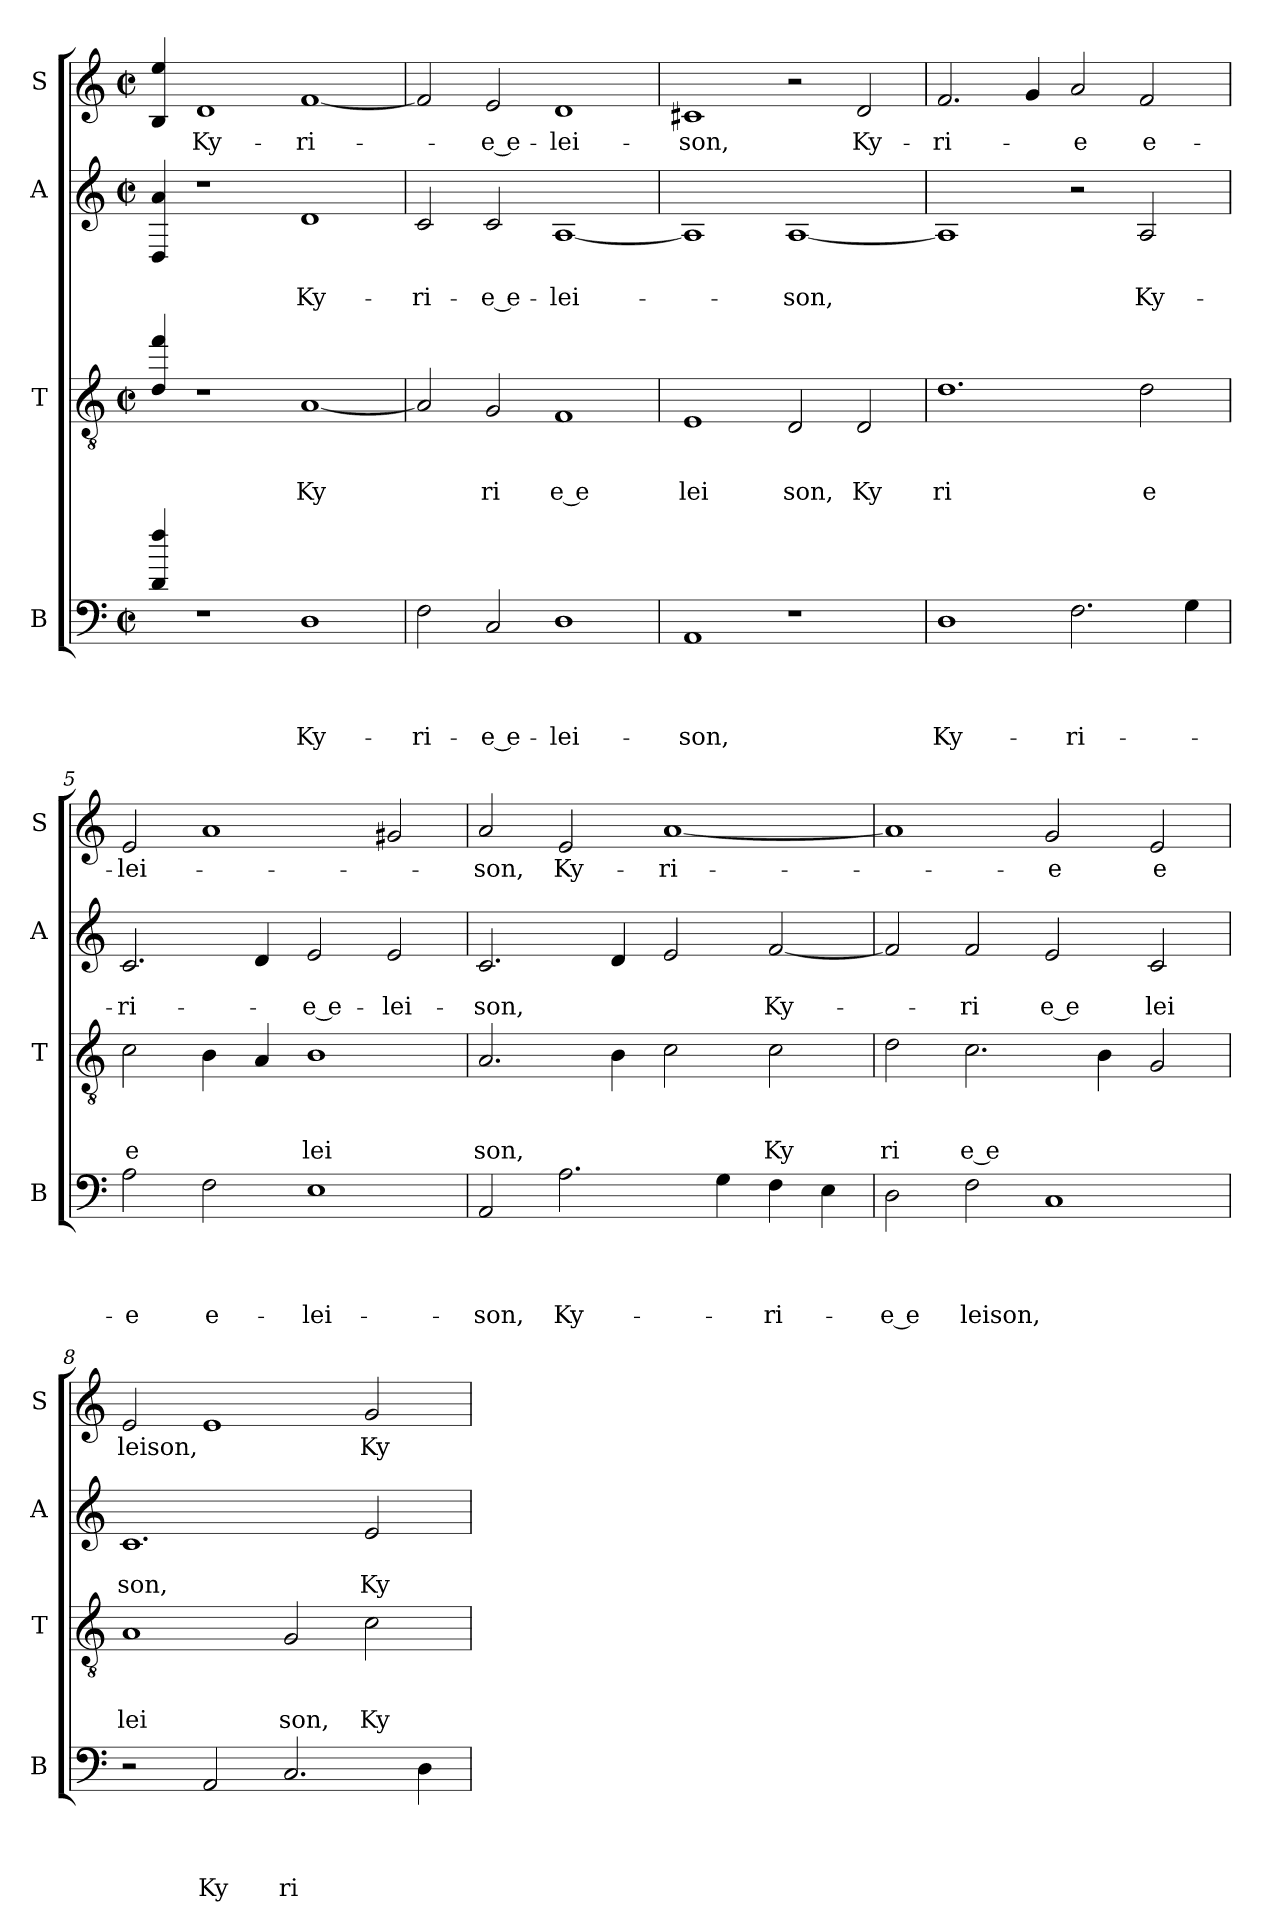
**kern	**text	**text	**text	**text	**kern	**text	**text	**text	**kern	**text	**text	**kern	**text
*part4	*part4	*part4	*part4	*part4	*part3	*part3	*part3	*part3	*part2	*part2	*part2	*part1	*part1
*staff4	*staff4	*staff4	*staff4	*staff4	*staff3	*staff3	*staff3	*staff3	*staff2	*staff2	*staff2	*staff1	*staff1
*I"B	*	*	*	*	*I"T	*	*	*	*I"A	*	*	*I"S	*
*I'B	*	*	*	*	*I'T	*	*	*	*I'A	*	*	*I'S	*
!!LO:PB:g=z
*clefF4	*	*	*	*	*clefGv2	*	*	*	*clefG2	*	*	*clefG2	*
*k[]	*	*	*	*	*k[]	*	*	*	*k[]	*	*	*k[]	*
*C:	*	*	*	*	*C:	*	*	*	*C:	*	*	*C:	*
*M2/2	*	*	*	*	*M2/2	*	*	*	*M2/2	*	*	*M2/2	*
*met(c|)	*	*	*	*	*met(c|)	*	*	*	*met(c|)	*	*	*met(c|)	*
=1	=1	=1	=1	=1	=1	=1	=1	=1	=1	=1	=1	=1	=1
4d/ 4ff/	.	.	.	.	4d/ 4ff/	.	.	.	4D/ 4a/	.	.	4B/ 4ee/	.
!	!	!	!	!	!	!	!	!	!	!	!	!	!LO:LY:b
1r	.	.	.	.	1r	.	.	.	1r	.	.	1d	Ky-
!	!	!	!	!LO:LY:b	!	!	!	!LO:LY:b	!	!	!LO:LY:b	!	!LO:LY:b
1D	.	.	.	Ky-	[<1A	.	.	Ky	1d	.	Ky-	[<1f	-ri-
=2	=2	=2	=2	=2	=2	=2	=2	=2	=2	=2	=2	=2	=2
!	!	!	!	!LO:LY:b	!	!	!	!	!	!	!LO:LY:b	!	!
2F\	.	.	.	-ri-	2A/]	.	.	.	2c/	.	-ri-	2f/]	.
!	!	!	!	!LO:LY:b:rj	!	!	!	!LO:LY:b	!	!	!LO:LY:b:rj	!	!LO:LY:b:rj
2C/	.	.	.	-e e-	2G/	.	.	ri	2c/	.	-e e-	2e/	-e e-
!	!	!	!	!LO:LY:b	!	!	!	!LO:LY:b:rj	!	!	!LO:LY:b	!	!LO:LY:b
1D	.	.	.	-lei-	1F	.	.	e e	[<1A	.	-lei-	1d	-lei-
=3	=3	=3	=3	=3	=3	=3	=3	=3	=3	=3	=3	=3	=3
!	!	!	!	!LO:LY:b	!	!	!	!LO:LY:b	!	!	!	!	!LO:LY:b
1AA	.	.	.	-son,	1E	.	.	lei	1A]	.	.	1c#X	-son,
!	!	!	!	!	!	!	!	!LO:LY:b	!	!	!LO:LY:b	!	!
1r	.	.	.	.	2D/	.	.	son,	[<1A	.	-son,	2r	.
!	!	!	!	!	!	!	!	!LO:LY:b	!	!	!	!	!LO:LY:b
.	.	.	.	.	2D/	.	.	Ky	.	.	.	2d/	Ky-
=4	=4	=4	=4	=4	=4	=4	=4	=4	=4	=4	=4	=4	=4
!	!	!	!	!LO:LY:b	!	!	!	!LO:LY:b	!	!	!	!	!LO:LY:b
1D	.	.	.	Ky-	1.d	.	.	ri	1A]	.	.	2.f/	-ri-
.	.	.	.	.	.	.	.	.	.	.	.	4g/	.
!	!	!	!	!LO:LY:b	!	!	!	!	!	!	!	!	!LO:LY:b
2.F\	.	.	.	-ri-	.	.	.	.	2r	.	.	2a/	-e
!	!	!	!	!	!	!	!	!LO:LY:b	!	!	!LO:LY:b	!	!LO:LY:b
.	.	.	.	.	2d\	.	.	e	2A/	.	Ky-	2f/	e-
4G\	.	.	.	.	.	.	.	.	.	.	.	.	.
=5	=5	=5	=5	=5	=5	=5	=5	=5	=5	=5	=5	=5	=5
!	!	!	!	!LO:LY:b	!	!	!	!LO:LY:b	!	!	!LO:LY:b	!	!LO:LY:b
2A\	.	.	.	-e	2c\	.	.	e	2.c/	.	-ri-	2e/	-lei-
!	!	!	!	!LO:LY:b	!	!	!	!	!	!	!	!	!
2F\	.	.	.	e-	4B\	.	.	.	.	.	.	1a	.
.	.	.	.	.	4A/	.	.	.	4d/	.	.	.	.
!	!	!	!	!LO:LY:b	!	!	!	!LO:LY:b	!	!	!LO:LY:b:rj	!	!
1E	.	.	.	-lei-	1B	.	.	lei	2e/	.	-e e-	.	.
!	!	!	!	!	!	!	!	!	!	!	!LO:LY:b	!	!
.	.	.	.	.	.	.	.	.	2e/	.	-lei-	2g#/	.
=6	=6	=6	=6	=6	=6	=6	=6	=6	=6	=6	=6	=6	=6
!	!	!	!	!LO:LY:b	!	!	!	!LO:LY:b	!	!	!LO:LY:b	!	!LO:LY:b
2AA/	.	.	.	-son,	2.A/	.	.	son,	2.c/	.	-son,	2a/	-son,
!	!	!	!	!LO:LY:b	!	!	!	!	!	!	!	!	!LO:LY:b
2.A\	.	.	.	Ky-	.	.	.	.	.	.	.	2e/	Ky-
.	.	.	.	.	4B\	.	.	.	4d/	.	.	.	.
!	!	!	!	!	!	!	!	!	!	!	!	!	!LO:LY:b
.	.	.	.	.	2c\	.	.	.	2e/	.	.	[<1a	-ri-
4G\	.	.	.	.	.	.	.	.	.	.	.	.	.
!	!	!	!	!LO:LY:b	!	!	!	!LO:LY:b	!	!	!LO:LY:b	!	!
4F\	.	.	.	-ri-	2c\	.	.	Ky	[<2f/	.	Ky-	.	.
4E\	.	.	.	.	.	.	.	.	.	.	.	.	.
!!LO:LB:g=z
=7	=7	=7	=7	=7	=7	=7	=7	=7	=7	=7	=7	=7	=7
!	!	!	!	!LO:LY:b:rj	!	!	!	!LO:LY:b	!	!	!	!	!
2D\	.	.	.	-e e	2d\	.	.	ri	2f/]	.	.	1a]	.
!	!	!	!	!LO:LY:b	!	!	!	!LO:LY:b	!	!	!LO:LY:b	!	!
2F\	.	.	.	leison,	2.c\	.	.	e e	2f/	.	-ri	.	.
!	!	!	!	!	!	!	!	!	!	!	!LO:LY:b:rj	!	!LO:LY:b
1C	.	.	.	.	.	.	.	.	2e/	.	e e	2g/	-e
.	.	.	.	.	4B\	.	.	.	.	.	.	.	.
!	!	!	!	!	!	!	!	!	!	!	!LO:LY:b	!	!LO:LY:b
.	.	.	.	.	2G/	.	.	.	2c/	.	lei	2e/	e
=8	=8	=8	=8	=8	=8	=8	=8	=8	=8	=8	=8	=8	=8
!	!	!	!	!	!	!	!	!LO:LY:b	!	!	!LO:LY:b	!	!LO:LY:b
2r	.	.	.	.	1A	.	.	lei	1.c	.	son,	2e/	leison,
!	!	!	!	!LO:LY:b	!	!	!	!	!	!	!	!	!
2AA/	.	.	.	Ky	.	.	.	.	.	.	.	1e	.
!	!	!	!	!LO:LY:b	!	!	!	!LO:LY:b	!	!	!	!	!
2.C/	.	.	.	ri	2G/	.	.	son,	.	.	.	.	.
!	!	!	!	!	!	!	!	!LO:LY:b	!	!	!LO:LY:b	!	!LO:LY:b
.	.	.	.	.	2c\	.	.	Ky	2e/	.	Ky	2g/	Ky
4D\	.	.	.	.	.	.	.	.	.	.	.	.	.
=	=	=	=	=	=	=	=	=	=	=	=	=	=
*-	*-	*-	*-	*-	*-	*-	*-	*-	*-	*-	*-	*-	*-
